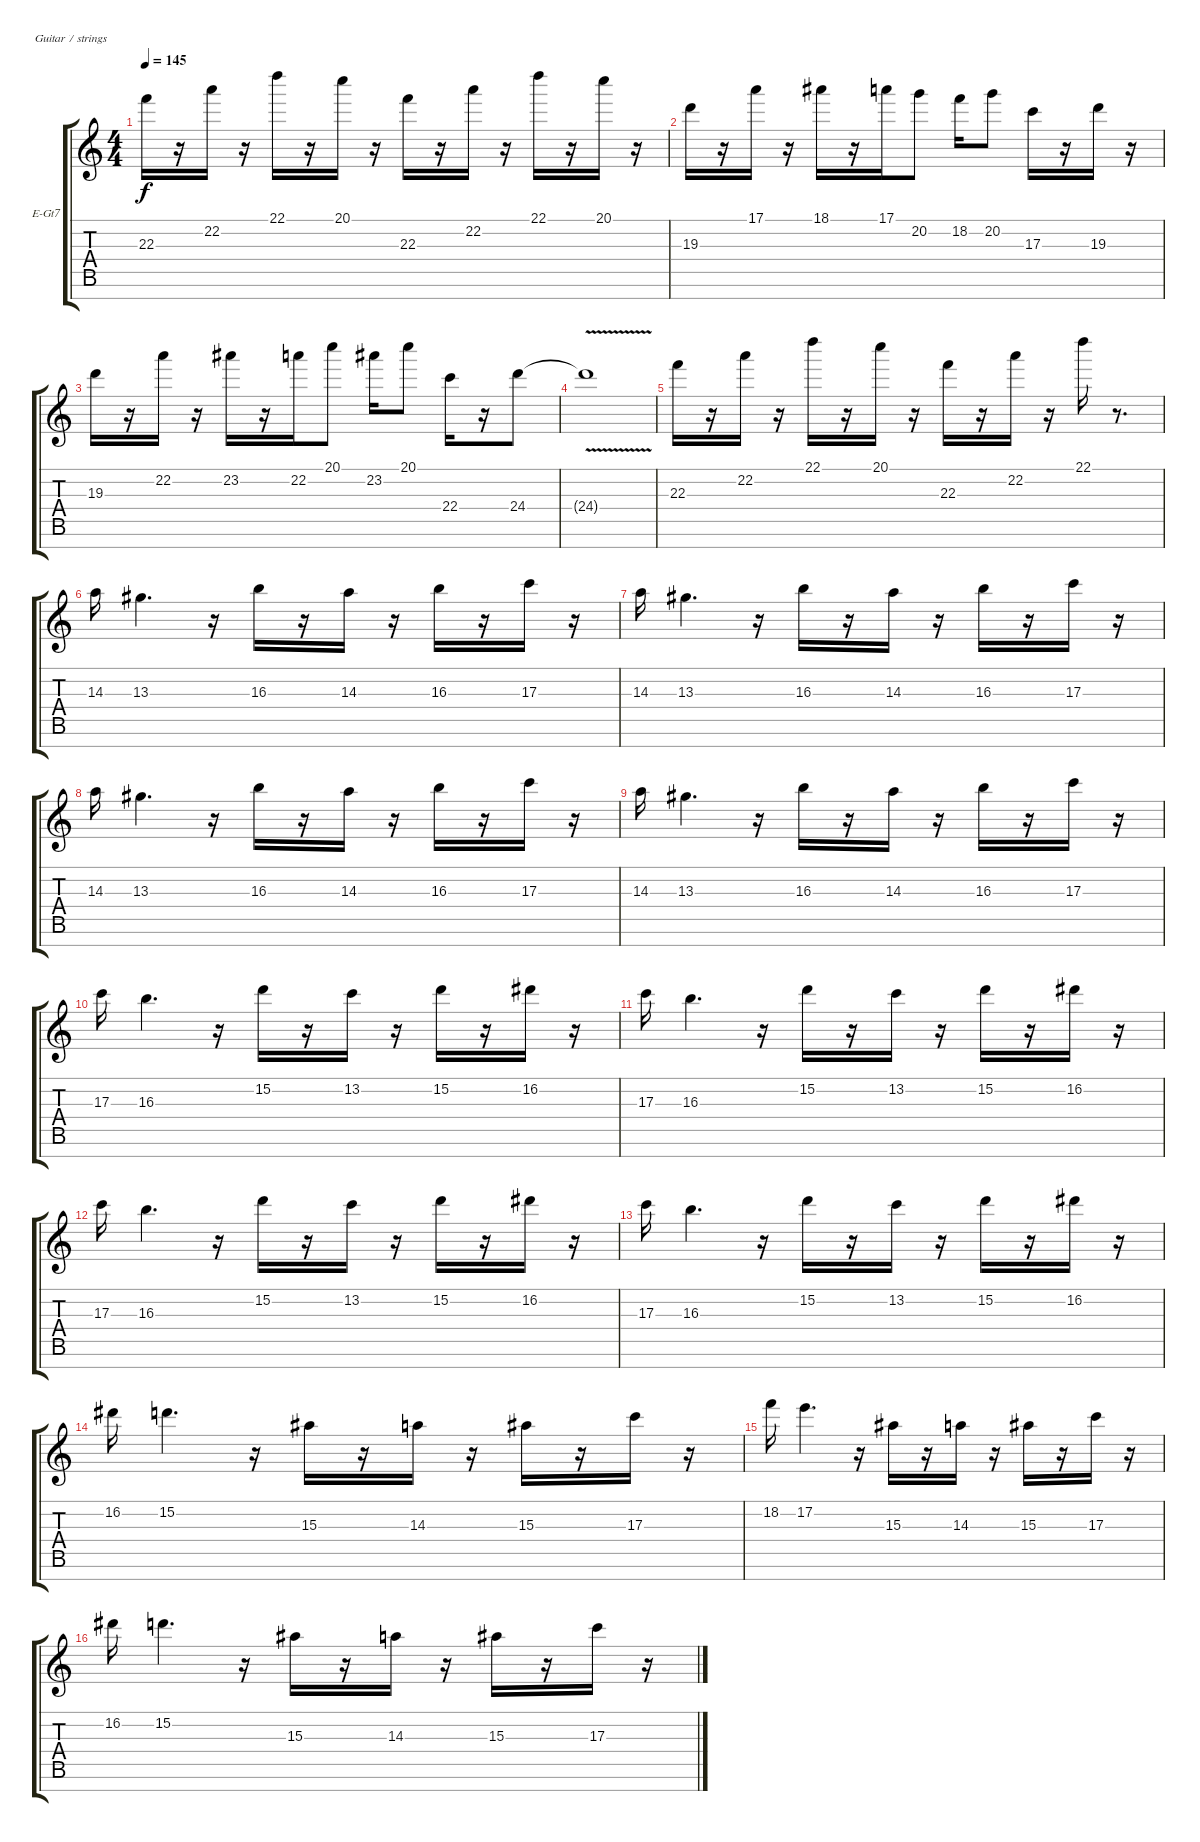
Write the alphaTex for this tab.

\defaultSystemsLayout 4
\bracketExtendMode groupsimilarinstruments
\firstSystemTrackNameOrientation horizontal
\otherSystemsTrackNameOrientation horizontal
\track ("Electric Guitar" "E-Gt7") {instrument overdrivenguitar}
\staff {score tabs}
\tuning (E4 B3 G3 D3 A2 E2 B1)
\ts (4 4)
\tempo 145
\clef g2
\ks c
22.3.16{dy f} r.16 22.2.16 r.16 22.1.16 r.16 20.1.16 r.16 22.3.16 r.16 22.2.16 r.16 22.1.16 r.16 20.1.16 r.16 |
19.3.16 r.16 17.1.16 r.16 18.1.16 r.16 17.1.16 20.2.8 18.2.16 20.2.8 17.3.16 r.16 19.3.16 r.16 |
19.3.16 r.16 22.2.16 r.16 23.2.16 r.16 22.2.16 20.1.8 23.2.16 20.1.8 22.4.16 r.16 24.4.8 |
24.4{v t}.1 |
22.3.16 r.16 22.2.16 r.16 22.1.16 r.16 20.1.16 r.16 22.3.16 r.16 22.2.16 r.16 22.1.16 r.8{d} |
14.3.16 13.3.4{d} r.16 16.3.16 r.16 14.3.16 r.16 16.3.16 r.16 17.3.16 r.16 |
14.3.16 13.3.4{d} r.16 16.3.16 r.16 14.3.16 r.16 16.3.16 r.16 17.3.16 r.16 |
14.3.16 13.3.4{d} r.16 16.3.16 r.16 14.3.16 r.16 16.3.16 r.16 17.3.16 r.16 |
14.3.16 13.3.4{d} r.16 16.3.16 r.16 14.3.16 r.16 16.3.16 r.16 17.3.16 r.16 |
17.3.16 16.3.4{d} r.16 15.2.16 r.16 13.2.16 r.16 15.2.16 r.16 16.2.16 r.16 |
17.3.16 16.3.4{d} r.16 15.2.16 r.16 13.2.16 r.16 15.2.16 r.16 16.2.16 r.16 |
17.3.16 16.3.4{d} r.16 15.2.16 r.16 13.2.16 r.16 15.2.16 r.16 16.2.16 r.16 |
17.3.16 16.3.4{d} r.16 15.2.16 r.16 13.2.16 r.16 15.2.16 r.16 16.2.16 r.16 |
16.2.16 15.2.4{d} r.16 15.3.16 r.16 14.3.16 r.16 15.3.16 r.16 17.3.16 r.16 |
18.2.16 17.2.4{d} r.16 15.3.16 r.16 14.3.16 r.16 15.3.16 r.16 17.3.16 r.16 |
16.2.16 15.2.4{d} r.16 15.3.16 r.16 14.3.16 r.16 15.3.16 r.16 17.3.16 r.16
